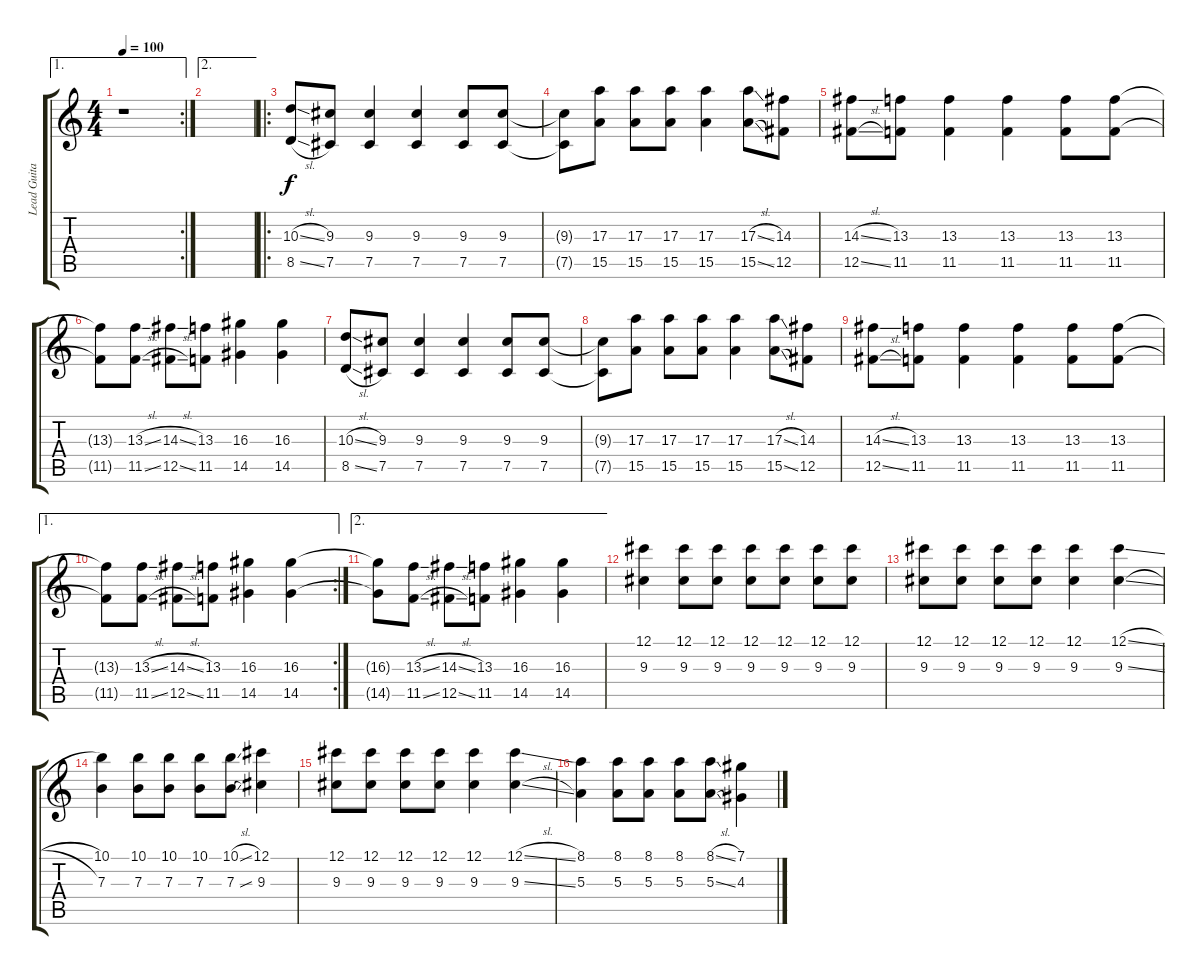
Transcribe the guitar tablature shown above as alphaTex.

\track ("Lead Guitar" "Lead Guita") {instrument distortionguitar}
\staff {score tabs}
\tuning (Db4 Ab3 E3 B2 Gb2 B1) {hide}
\ae 1
\rc 2
\ts (4 4)
\tempo 100
\clef g2
\ks c
r.1{dy f} |
\ae 2
|
\ro
(10.3{sl} 8.5{sl}).8 (9.3 7.5).8 (9.3 7.5).4 (9.3 7.5).4 (9.3 7.5).8 (9.3 7.5).8 |
(9.3{t} 7.5{t}).8 (17.3 15.5).8 (17.3 15.5).8 (17.3 15.5).8 (17.3 15.5).4 (17.3{sl} 15.5{sl}).8 (14.3 12.5).8 |
(14.3{sl} 12.5{sl}).8 (13.3 11.5).8 (13.3 11.5).4 (13.3 11.5).4 (13.3 11.5).8 (13.3 11.5).8 |
(13.3{t} 11.5{t}).8 (13.3{sl} 11.5{sl}).8 (14.3{sl} 12.5{sl}).8 (13.3 11.5).8 (16.3 14.5).4 (16.3 14.5).4 |
(10.3{sl} 8.5{sl}).8 (9.3 7.5).8 (9.3 7.5).4 (9.3 7.5).4 (9.3 7.5).8 (9.3 7.5).8 |
(9.3{t} 7.5{t}).8 (17.3 15.5).8 (17.3 15.5).8 (17.3 15.5).8 (17.3 15.5).4 (17.3{sl} 15.5{sl}).8 (14.3 12.5).8 |
(14.3{sl} 12.5{sl}).8 (13.3 11.5).8 (13.3 11.5).4 (13.3 11.5).4 (13.3 11.5).8 (13.3 11.5).8 |
\ae 1
\rc 2
(13.3{t} 11.5{t}).8 (13.3{sl} 11.5{sl}).8 (14.3{sl} 12.5{sl}).8 (13.3 11.5).8 (16.3 14.5).4 (16.3 14.5).4 |
\ae 2
(16.3{t} 14.5{t}).8 (13.3{sl} 11.5{sl}).8 (14.3{sl} 12.5{sl}).8 (13.3 11.5).8 (16.3 14.5).4 (16.3 14.5).4 |
(12.1 9.3).4 (12.1 9.3).8 (12.1 9.3).8 (12.1 9.3).8 (12.1 9.3).8 (12.1 9.3).8 (12.1 9.3).8 |
(12.1 9.3).8 (12.1 9.3).8 (12.1 9.3).8 (12.1 9.3).8 (12.1 9.3).4 (12.1{sl} 9.3{sl}).4 |
(10.1 7.3).4 (10.1 7.3).8 (10.1 7.3).8 (10.1 7.3).8 (10.1{sl} 7.3{sl}).8 (12.1 9.3).4 |
(12.1 9.3).8 (12.1 9.3).8 (12.1 9.3).8 (12.1 9.3).8 (12.1 9.3).4 (12.1{sl} 9.3{sl}).4 |
(8.1 5.3).4 (8.1 5.3).8 (8.1 5.3).8 (8.1 5.3).8 (8.1{sl} 5.3{sl}).8 (7.1 4.3).4
